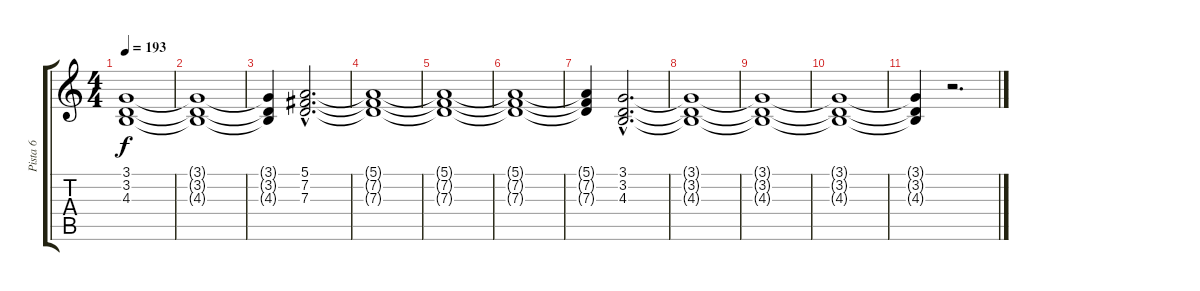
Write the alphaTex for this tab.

\track ("Pista 6" "Pista 6") {instrument choiraahs}
\staff {score tabs}
\tuning (E4 B3 G3 D3 A2 E2) {hide}
\ts (4 4)
\tempo 193
\clef g2
\ks c
(3.1{t} 3.2{t} 4.3{t}).1{dy f} |
(3.1{t} 3.2{t} 4.3{t}).1 |
(3.1{t} 3.2{t} 4.3{t}).4 (5.1{hac} 7.2{hac} 7.3{hac}).2{d} |
(5.1{t} 7.2{t} 7.3{t}).1 |
(5.1{t} 7.2{t} 7.3{t}).1 |
(5.1{t} 7.2{t} 7.3{t}).1 |
(5.1{t} 7.2{t} 7.3{t}).4 (3.1{hac} 3.2{hac} 4.3{hac}).2{d} |
(3.1{t} 3.2{t} 4.3{t}).1 |
(3.1{t} 3.2{t} 4.3{t}).1 |
(3.1{t} 3.2{t} 4.3{t}).1 |
(3.1{t} 3.2{t} 4.3{t}).4 r.2{d}
